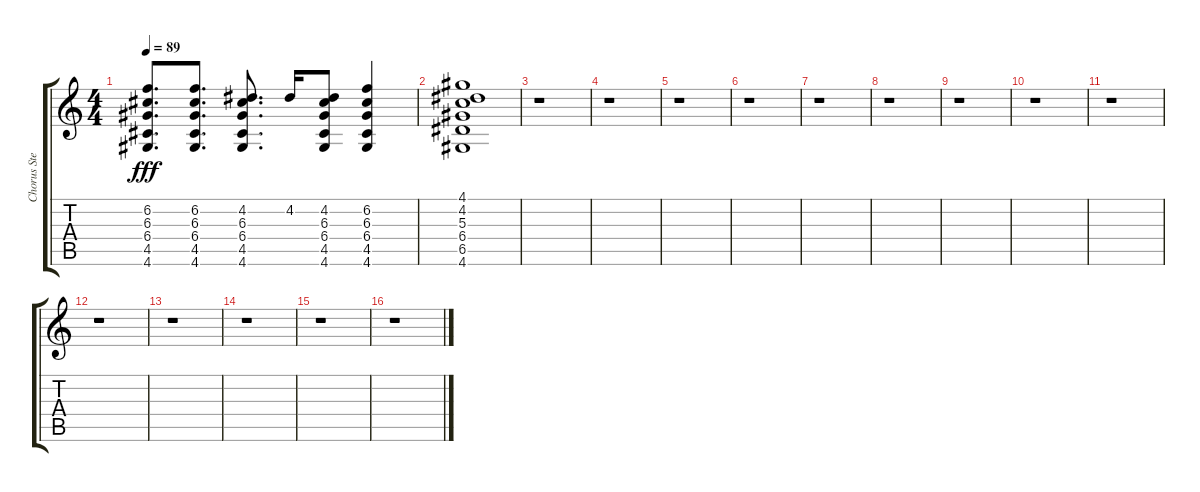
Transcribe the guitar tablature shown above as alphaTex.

\track ("Chorus Steel Guitar" "Chorus Ste") {instrument acousticguitarsteel}
\staff {score tabs}
\tuning (E4 B3 G3 D3 A2 E2) {hide}
\ts (4 4)
\tempo 89
\clef g2
\ks c
(6.2 6.3 6.4 4.5 4.6).8{d dy fff} (6.2 6.3 6.4 4.5 4.6).8{d} (4.2 6.3 6.4 4.5 4.6).8{d} 4.2.16 (4.2 6.3 6.4 4.5 4.6).8 (6.2 6.3 6.4 4.5 4.6).4 |
(4.1 4.2 5.3 6.4 6.5 4.6).1 |
r.1 |
r.1 |
r.1 |
r.1 |
r.1 |
r.1 |
r.1 |
r.1 |
r.1 |
r.1 |
r.1 |
r.1 |
r.1 |
r.1
